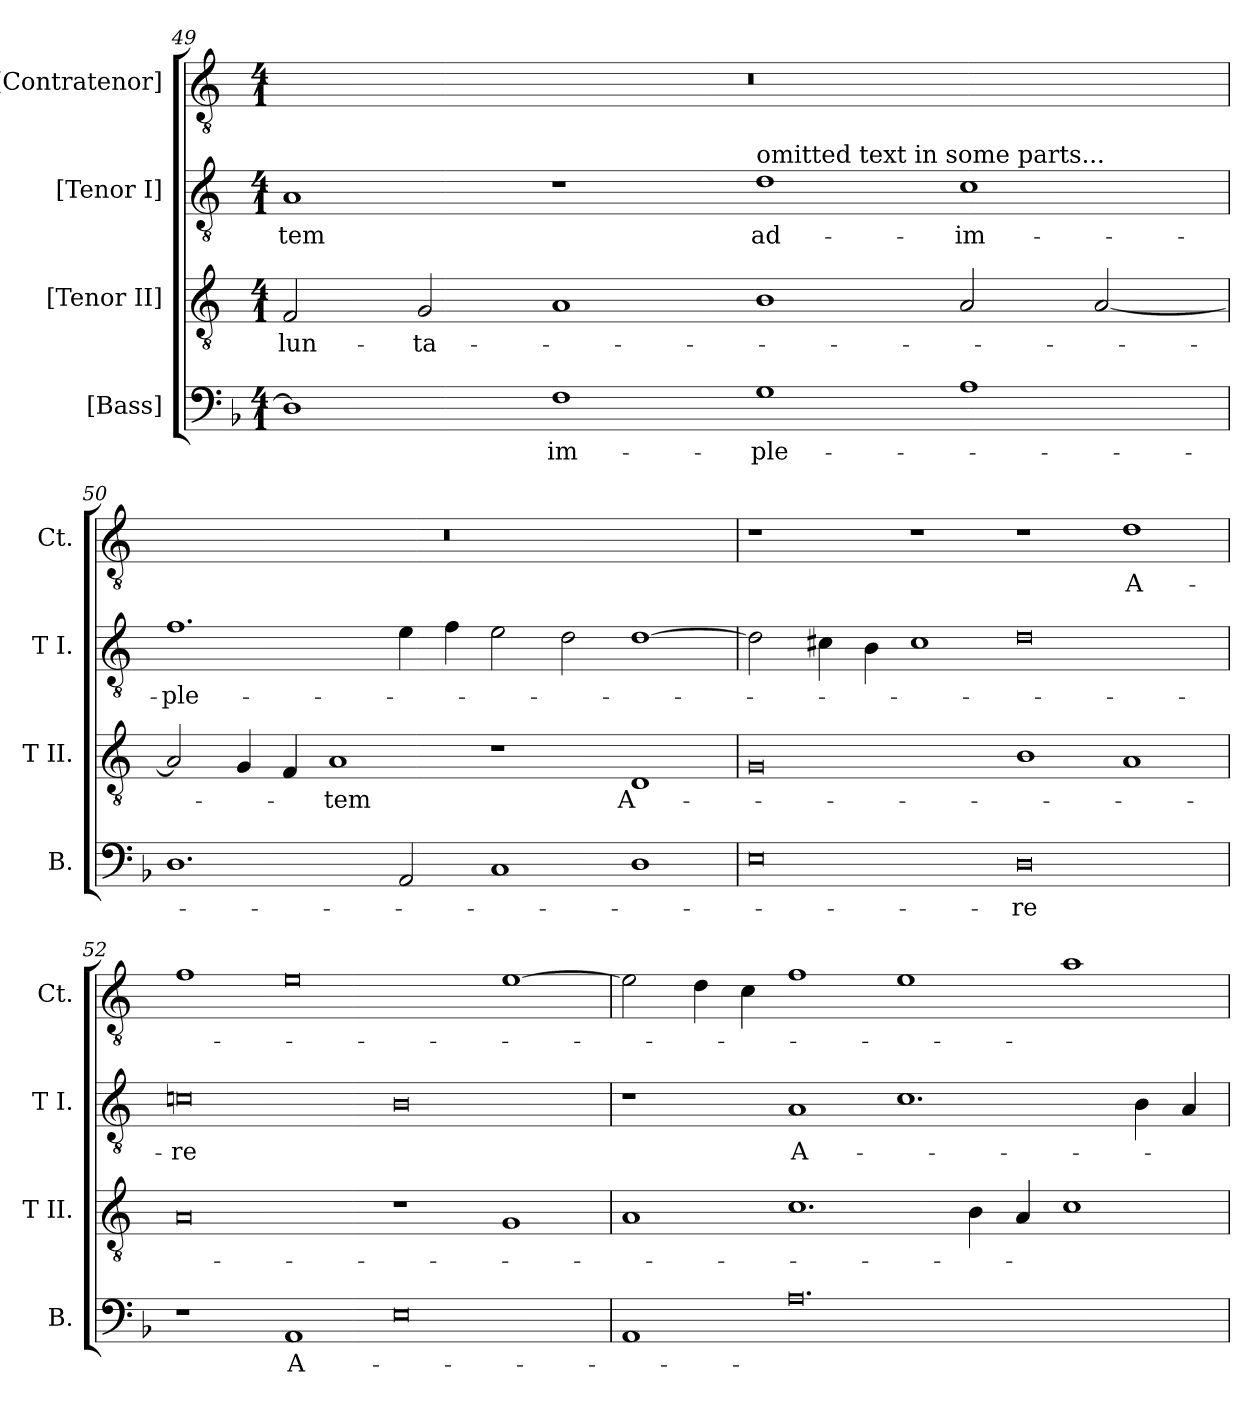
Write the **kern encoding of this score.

**kern	**text	**kern	**text	**kern	**text	**kern	**text
*part4	*part4	*part3	*part3	*part2	*part2	*part1	*part1
*staff4	*staff4	*staff3	*staff3	*staff2	*staff2	*staff1	*staff1
*I"[Bass]	*	*I"[Tenor II]	*	*I"[Tenor I]	*	*I"[Contratenor]	*
*I'B.	*	*I'T II.	*	*I'T I.	*	*I'Ct.	*
!!LO:LB:g=z
*clefF4	*	*clefGv2	*	*clefGv2	*	*clefGv2	*
*	*	*ITrd7c12	*	*ITrd7c12	*	*ITrd7c12	*
*k[b-]	*	*k[]	*	*k[]	*	*k[]	*
*F:	*	*C:	*	*C:	*	*C:	*
*M4/1	*	*M4/1	*	*M4/1	*	*M4/1	*
=49	=49	=49	=49	=49	=49	=49	=49
!	!	!	!LO:LY:b:color=#000000	!	!	!	!
!	!	!	!	!	!LO:LY:b:color=#000000	!LO:N:vis=1	!
1Di]	.	2FFi/	-lun-	1AAi	-tem	00r	.
!	!	!	!LO:LY:b:color=#000000	!	!	!	!
.	.	2GGi/	-ta-	.	.	.	.
!	!LO:LY:b:color=#000000	!	!	!	!	!	!
1Fi	-im-	1AAi	.	1r	.	.	.
!	!LO:LY:b:color=#000000	!	!	!	!	!	!
!	!	!	!	!LO:TX:a:t=omitted text in some parts...	!	!	!
!	!	!	!	!	!LO:LY:b:color=#000000	!	!
1Gi	-ple-	1BBi	.	1Di	ad-	.	.
!	!	!	!	!	!LO:LY:b:color=#000000	!	!
1Ai	.	2AAi/	.	1Ci	-im-	.	.
.	.	[<2AAi/	.	.	.	.	.
=50	=50	=50	=50	=50	=50	=50	=50
!	!	!	!	!	!LO:LY:b:color=#000000	!LO:N:vis=1	!
1.Di	.	2AAi/]	.	1.Fi	-ple-	00r	.
.	.	4GGi/	.	.	.	.	.
.	.	4FFi/	.	.	.	.	.
!	!	!	!LO:LY:b:color=#000000	!	!	!	!
.	.	1AAi	-tem	.	.	.	.
2AAi/	.	.	.	4Ei\	.	.	.
.	.	.	.	4Fi\	.	.	.
1Ci	.	1r	.	2Ei\	.	.	.
.	.	.	.	2Di\	.	.	.
!	!	!	!LO:LY:b:color=#000000	!	!	!	!
1Di	.	1DDi	A-	[>1Di	.	.	.
=51	=51	=51	=51	=51	=51	=51	=51
0Ei	.	0GGi	.	2Di\]	.	1r	.
.	.	.	.	4C#Xi\	.	.	.
.	.	.	.	4BBi\	.	.	.
.	.	.	.	1C#i	.	1r	.
!	!LO:LY:b:color=#000000	!	!	!	!	!	!
0Di	-re	1BBi	.	0Di	.	1r	.
!	!	!	!	!	!	!	!LO:LY:b:color=#000000
.	.	1AAi	.	.	.	1Di	A-
!!LO:LB:g=z
=52	=52	=52	=52	=52	=52	=52	=52
!	!	!	!	!	!LO:LY:b:color=#000000	!	!
1r	.	0AAi	.	0Cni	-re	1Fi	.
!	!LO:LY:b:color=#000000	!	!	!	!	!	!
1AAi	A-	.	.	.	.	0Ei	.
0Ei	.	1r	.	0BBi	.	.	.
.	.	1GGi	.	.	.	[>1Ei	.
=53	=53	=53	=53	=53	=53	=53	=53
1AAi	.	1AAi	.	1r	.	2Ei\]	.
.	.	.	.	.	.	4Di\	.
.	.	.	.	.	.	4Ci\	.
!	!	!	!	!	!LO:LY:b:color=#000000	!	!
0.Ai	.	1.Ci	.	1AAi	A-	1Fi	.
.	.	.	.	1.Ci	.	1Ei	.
.	.	4BBi\	.	.	.	.	.
.	.	4AAi/	.	.	.	.	.
.	.	1Ci	.	.	.	1Ai	.
.	.	.	.	4BBi\	.	.	.
.	.	.	.	4AAi/	.	.	.
=	=	=	=	=	=	=	=
*-	*-	*-	*-	*-	*-	*-	*-
